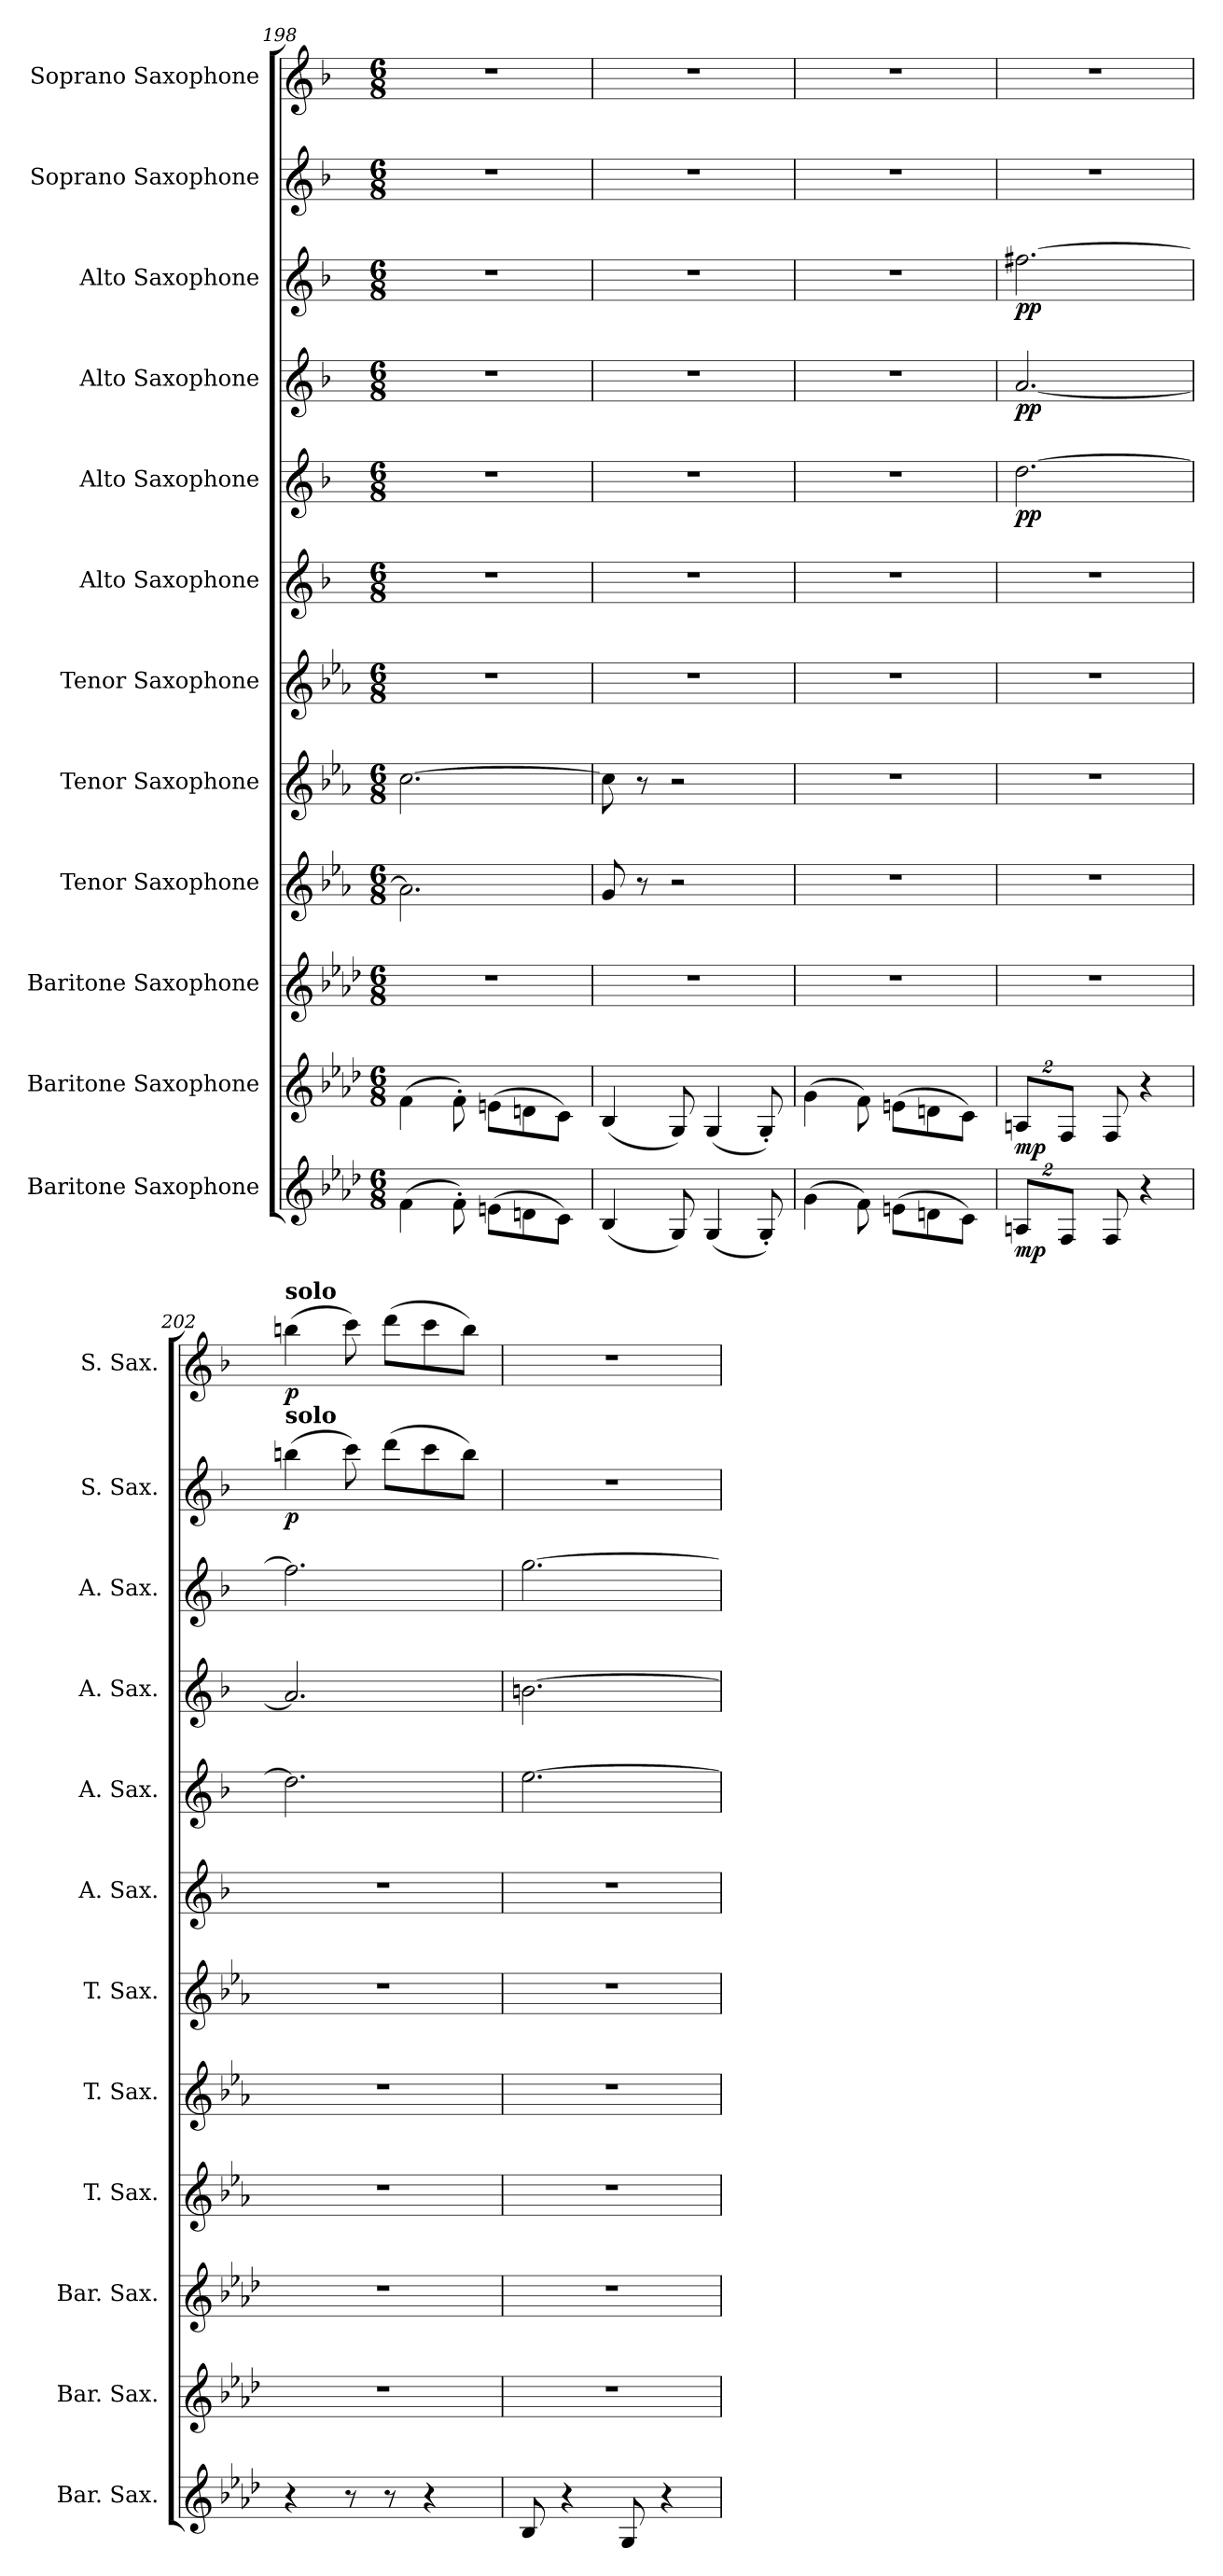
**kern	**dynam	**kern	**dynam	**kern	**kern	**kern	**kern	**kern	**kern	**dynam	**kern	**dynam	**kern	**dynam	**kern	**dynam	**kern	**dynam
*part12	*part12	*part11	*part11	*part10	*part9	*part8	*part7	*part6	*part5	*part5	*part4	*part4	*part3	*part3	*part2	*part2	*part1	*part1
*staff12	*staff12	*staff11	*staff11	*staff10	*staff9	*staff8	*staff7	*staff6	*staff5	*staff5	*staff4	*staff4	*staff3	*staff3	*staff2	*staff2	*staff1	*staff1
*I"Baritone Saxophone	*	*I"Baritone Saxophone	*	*I"Baritone Saxophone	*I"Tenor Saxophone	*I"Tenor Saxophone	*I"Tenor Saxophone	*I"Alto Saxophone	*I"Alto Saxophone	*	*I"Alto Saxophone	*	*I"Alto Saxophone	*	*I"Soprano Saxophone	*	*I"Soprano Saxophone	*
*I'Bar. Sax.	*	*I'Bar. Sax.	*	*I'Bar. Sax.	*I'T. Sax.	*I'T. Sax.	*I'T. Sax.	*I'A. Sax.	*I'A. Sax.	*	*I'A. Sax.	*	*I'A. Sax.	*	*I'S. Sax.	*	*I'S. Sax.	*
*clefG2	*	*clefG2	*	*clefG2	*clefG2	*clefG2	*clefG2	*clefG2	*clefG2	*	*clefG2	*	*clefG2	*	*clefG2	*	*clefG2	*
*ITrd12c21	*	*ITrd12c21	*	*ITrd12c21	*ITrd8c14	*ITrd8c14	*ITrd8c14	*ITrd5c9	*ITrd5c9	*	*ITrd5c9	*	*ITrd5c9	*	*ITrd1c2	*	*ITrd1c2	*
*k[b-e-a-d-]	*	*k[b-e-a-d-]	*	*k[b-e-a-d-]	*k[b-e-a-]	*k[b-e-a-]	*k[b-e-a-]	*k[b-e-a-d-]	*k[b-e-a-d-]	*	*k[b-e-a-d-]	*	*k[b-e-a-d-]	*	*k[b-e-a-]	*	*k[b-e-a-]	*
*M6/8	*	*M6/8	*	*M6/8	*M6/8	*M6/8	*M6/8	*M6/8	*M6/8	*	*M6/8	*	*M6/8	*	*M6/8	*	*M6/8	*
=198	=198	=198	=198	=198	=198	=198	=198	=198	=198	=198	=198	=198	=198	=198	=198	=198	=198	=198
(4F\	.	(4F\	.	2.r	2.A\]	[2.c\	2.r	2.r	2.r	.	2.r	.	2.r	.	2.r	.	2.r	.
8F'\)	.	8F'\)	.	.	.	.	.	.	.	.	.	.	.	.	.	.	.	.
(8En\L	.	(8En\L	.	.	.	.	.	.	.	.	.	.	.	.	.	.	.	.
8Dn\	.	8Dn\	.	.	.	.	.	.	.	.	.	.	.	.	.	.	.	.
8C\J)	.	8C\J)	.	.	.	.	.	.	.	.	.	.	.	.	.	.	.	.
=199	=199	=199	=199	=199	=199	=199	=199	=199	=199	=199	=199	=199	=199	=199	=199	=199	=199	=199
(4BB-/	.	(4BB-/	.	2.r	8G/	8c\]	2.r	2.r	2.r	.	2.r	.	2.r	.	2.r	.	2.r	.
.	.	.	.	.	8r	8r	.	.	.	.	.	.	.	.	.	.	.	.
8GG/)	.	8GG/)	.	.	2r	2r	.	.	.	.	.	.	.	.	.	.	.	.
(4GG/	.	(4GG/	.	.	.	.	.	.	.	.	.	.	.	.	.	.	.	.
8GG'/)	.	8GG'/)	.	.	.	.	.	.	.	.	.	.	.	.	.	.	.	.
=200	=200	=200	=200	=200	=200	=200	=200	=200	=200	=200	=200	=200	=200	=200	=200	=200	=200	=200
(4G\	.	(4G\	.	2.r	2.r	2.r	2.r	2.r	2.r	.	2.r	.	2.r	.	2.r	.	2.r	.
8F\)	.	8F\)	.	.	.	.	.	.	.	.	.	.	.	.	.	.	.	.
(8En\L	.	(8En\L	.	.	.	.	.	.	.	.	.	.	.	.	.	.	.	.
8Dn\	.	8Dn\	.	.	.	.	.	.	.	.	.	.	.	.	.	.	.	.
8C\J)	.	8C\J)	.	.	.	.	.	.	.	.	.	.	.	.	.	.	.	.
!!LO:PB:g=z
=201	=201	=201	=201	=201	=201	=201	=201	=201	=201	=201	=201	=201	=201	=201	=201	=201	=201	=201
*Xbrackettup	*	*Xbrackettup	*	*	*	*	*	*	*	*	*	*	*	*	*	*	*	*
!	!LO:DY:b	!	!LO:DY:b	!	!	!	!	!	!	!LO:DY:b	!	!LO:DY:b	!	!LO:DY:b	!	!	!	!
16%3AAn/L	mp	16%3AAn/L	mp	2.r	2.r	2.r	2.r	2.r	[2.f\	pp	[2.c/	pp	[2.an\	pp	2.r	.	2.r	.
16%3FF/J	.	16%3FF/J	.	.	.	.	.	.	.	.	.	.	.	.	.	.	.	.
8FF/	.	8FF/	.	.	.	.	.	.	.	.	.	.	.	.	.	.	.	.
4r	.	4r	.	.	.	.	.	.	.	.	.	.	.	.	.	.	.	.
=202	=202	=202	=202	=202	=202	=202	=202	=202	=202	=202	=202	=202	=202	=202	=202	=202	=202	=202
!	!	!	!	!	!	!	!	!	!	!	!	!	!	!	!	!	!LO:TX:a:B:t=solo	!
!	!	!	!	!	!	!	!	!	!	!	!	!	!	!	!LO:TX:a:B:t=solo	!	!	!
!	!	!	!	!	!	!	!	!	!	!	!	!	!	!	!	!LO:DY:b	!	!LO:DY:b
4r	.	2.r	.	2.r	2.r	2.r	2.r	2.r	2.f\]	.	2.c/]	.	2.a\]	.	(4aan\	p	(4aan\	p
8r	.	.	.	.	.	.	.	.	.	.	.	.	.	.	8bb-\)	.	8bb-\)	.
8r	.	.	.	.	.	.	.	.	.	.	.	.	.	.	(8ccc\L	.	(8ccc\L	.
4r	.	.	.	.	.	.	.	.	.	.	.	.	.	.	8bb-\	.	8bb-\	.
.	.	.	.	.	.	.	.	.	.	.	.	.	.	.	8aa\J)	.	8aa\J)	.
=203	=203	=203	=203	=203	=203	=203	=203	=203	=203	=203	=203	=203	=203	=203	=203	=203	=203	=203
8BB-/	.	2.r	.	2.r	2.r	2.r	2.r	2.r	[2.g\	.	[2.dn\	.	[2.b-\	.	2.r	.	2.r	.
4r	.	.	.	.	.	.	.	.	.	.	.	.	.	.	.	.	.	.
8GG/	.	.	.	.	.	.	.	.	.	.	.	.	.	.	.	.	.	.
4r	.	.	.	.	.	.	.	.	.	.	.	.	.	.	.	.	.	.
=	=	=	=	=	=	=	=	=	=	=	=	=	=	=	=	=	=	=
*-	*-	*-	*-	*-	*-	*-	*-	*-	*-	*-	*-	*-	*-	*-	*-	*-	*-	*-
